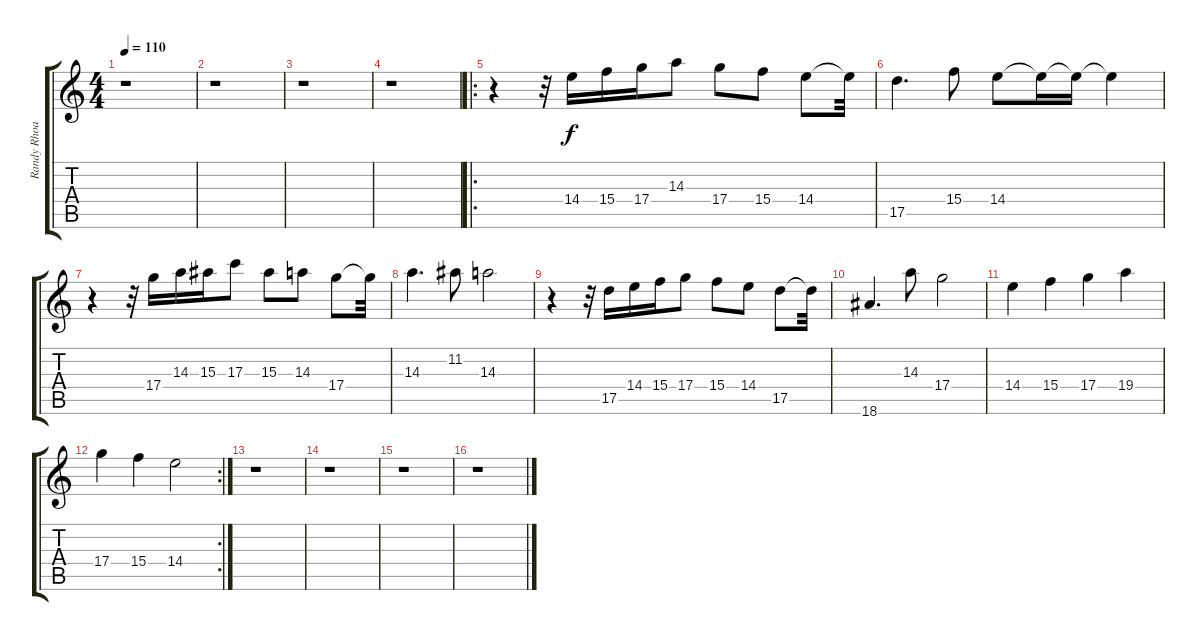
\track ("Randy Rhoads (Riff)" "Randy Rhoa") {instrument distortionguitar}
\staff {score tabs}
\tuning (E4 B3 G3 D3 A2 E2) {hide}
\ts (4 4)
\tempo 110
\clef g2
\ks c
r.1{dy f} |
r.1 |
r.1 |
r.1 |
\ro
r.4 r.32 14.4.16 15.4.16 17.4.16 14.3.8 17.4.8 15.4.8 14.4.8 14.4{t}.32 |
17.5.4{d} 15.4.8 14.4.8 14.4{t}.16 14.4{t}.16 14.4{t}.4 |
r.4 r.32 17.4.16 14.3.16 15.3.16 17.3.8 15.3.8 14.3.8 17.4.8 17.4{t}.32 |
14.3.4{d} 11.2.8 14.3.2 |
r.4 r.32 17.5.16 14.4.16 15.4.16 17.4.8 15.4.8 14.4.8 17.5.8 17.5{t}.32 |
18.6.4{d} 14.3.8 17.4.2 |
14.4.4 15.4.4 17.4.4 19.4.4 |
\rc 2
17.4.4 15.4.4 14.4.2 |
r.1 |
r.1 |
r.1 |
r.1
